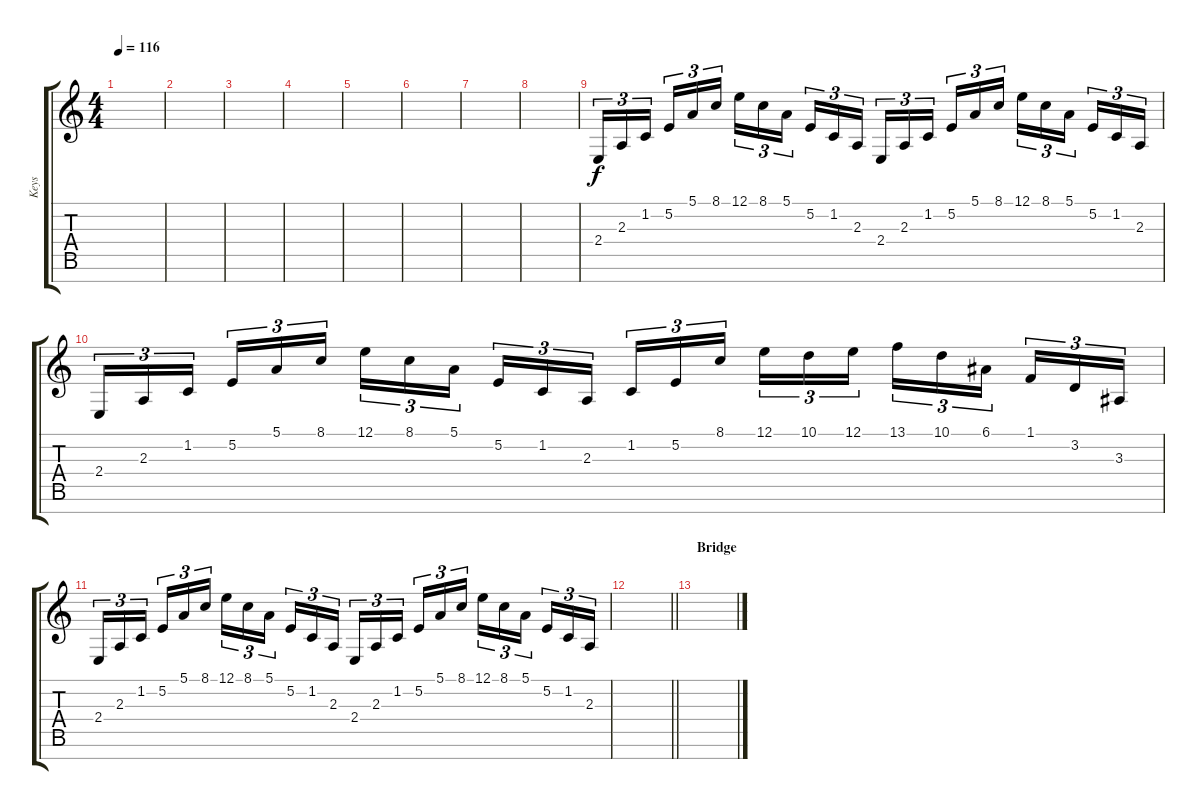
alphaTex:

\track ("Keys" "Keys") {instrument acousticgrandpiano}
\staff {score tabs}
\tuning (E4 B3 G3 D3 A2 E2 B1) {hide}
\ts (4 4)
\tempo 116
\clef g2
\ks c
|
|
|
|
|
|
|
|
2.4.16{tu (3 2) instrument distortionguitar} 2.3.16{tu (3 2)} 1.2.16{tu (3 2)} 5.2.16{tu (3 2)} 5.1.16{tu (3 2)} 8.1.16{tu (3 2)} 12.1.16{tu (3 2)} 8.1.16{tu (3 2)} 5.1.16{tu (3 2)} 5.2.16{tu (3 2)} 1.2.16{tu (3 2)} 2.3.16{tu (3 2)} 2.4.16{tu (3 2)} 2.3.16{tu (3 2)} 1.2.16{tu (3 2)} 5.2.16{tu (3 2)} 5.1.16{tu (3 2)} 8.1.16{tu (3 2)} 12.1.16{tu (3 2)} 8.1.16{tu (3 2)} 5.1.16{tu (3 2)} 5.2.16{tu (3 2)} 1.2.16{tu (3 2)} 2.3.16{tu (3 2)} |
2.4.16{tu (3 2)} 2.3.16{tu (3 2)} 1.2.16{tu (3 2)} 5.2.16{tu (3 2)} 5.1.16{tu (3 2)} 8.1.16{tu (3 2)} 12.1.16{tu (3 2)} 8.1.16{tu (3 2)} 5.1.16{tu (3 2)} 5.2.16{tu (3 2)} 1.2.16{tu (3 2)} 2.3.16{tu (3 2)} 1.2.16{tu (3 2)} 5.2.16{tu (3 2)} 8.1.16{tu (3 2)} 12.1.16{tu (3 2)} 10.1.16{tu (3 2)} 12.1.16{tu (3 2)} 13.1.16{tu (3 2)} 10.1.16{tu (3 2)} 6.1.16{tu (3 2)} 1.1.16{tu (3 2)} 3.2.16{tu (3 2)} 3.3.16{tu (3 2)} |
2.4.16{tu (3 2)} 2.3.16{tu (3 2)} 1.2.16{tu (3 2)} 5.2.16{tu (3 2)} 5.1.16{tu (3 2)} 8.1.16{tu (3 2)} 12.1.16{tu (3 2)} 8.1.16{tu (3 2)} 5.1.16{tu (3 2)} 5.2.16{tu (3 2)} 1.2.16{tu (3 2)} 2.3.16{tu (3 2)} 2.4.16{tu (3 2)} 2.3.16{tu (3 2)} 1.2.16{tu (3 2)} 5.2.16{tu (3 2)} 5.1.16{tu (3 2)} 8.1.16{tu (3 2)} 12.1.16{tu (3 2)} 8.1.16{tu (3 2)} 5.1.16{tu (3 2)} 5.2.16{tu (3 2)} 1.2.16{tu (3 2)} 2.3.16{tu (3 2)} |
\barLineRight lightlight
|
\section ("" "Bridge")
